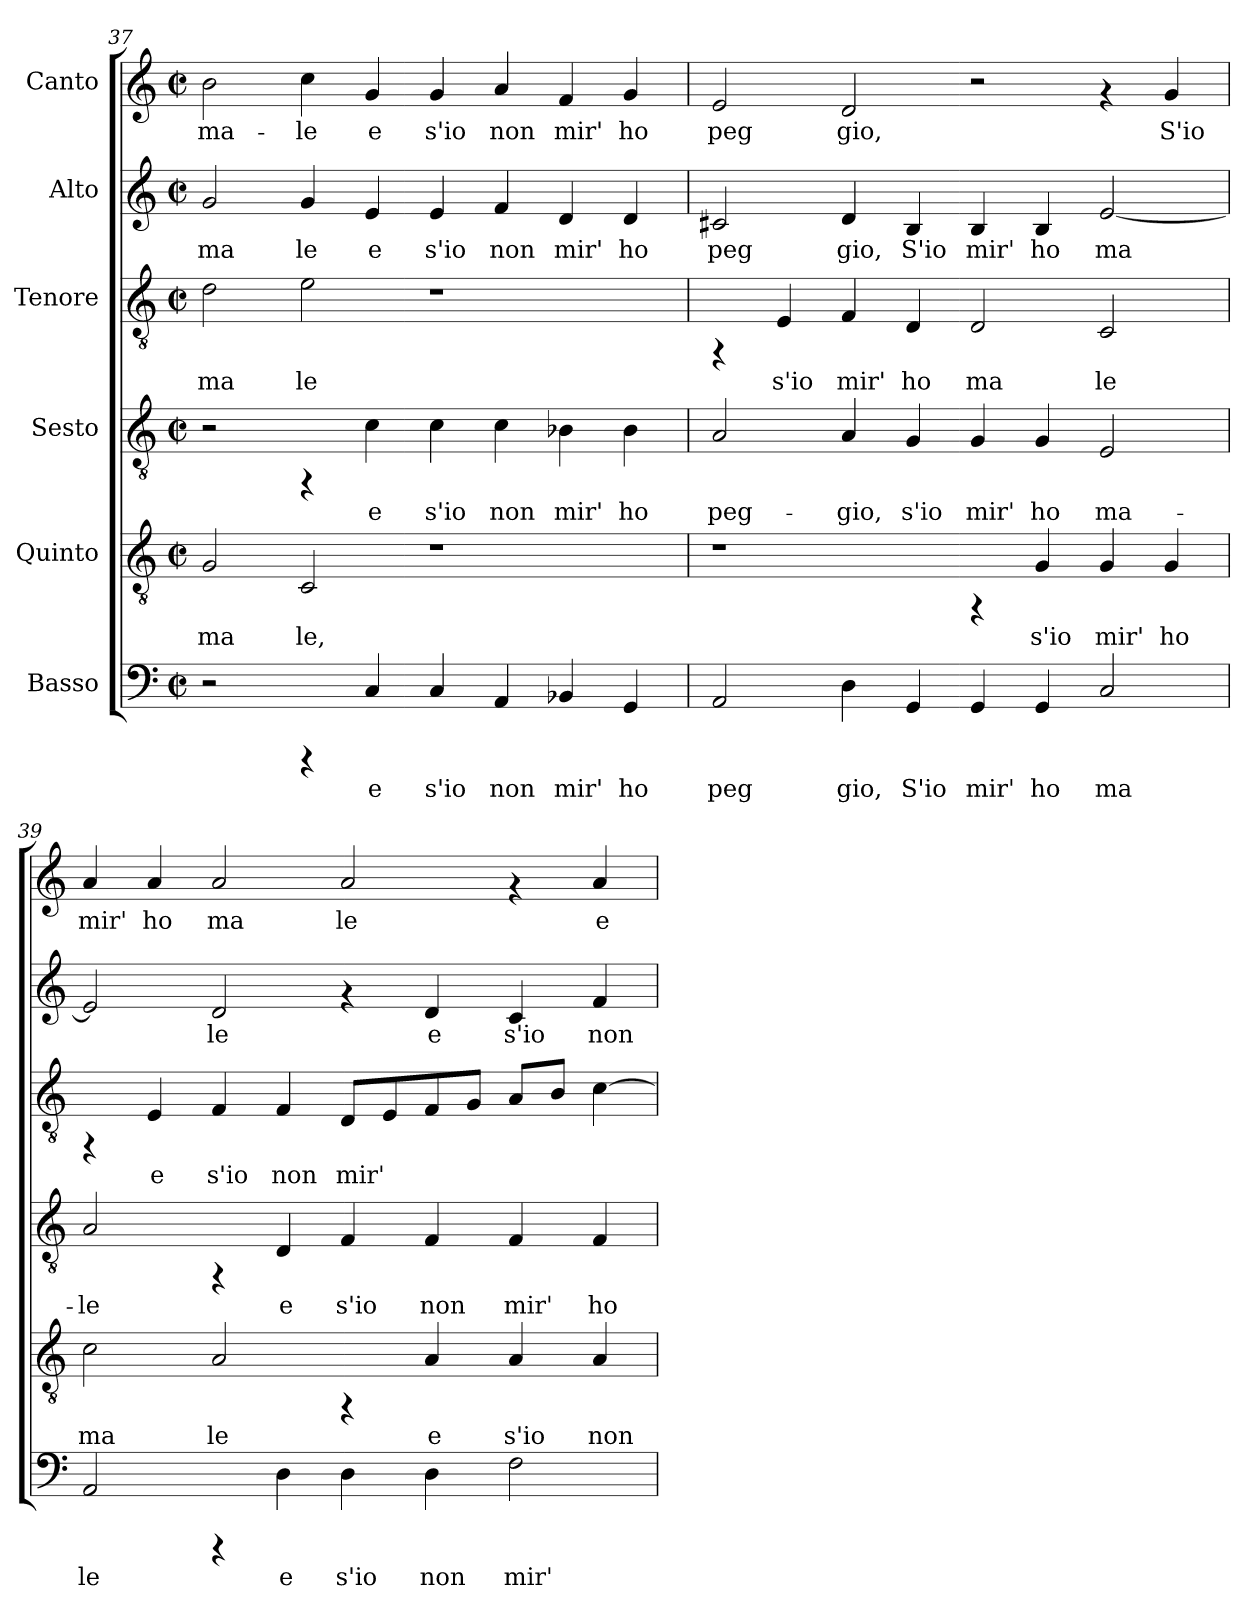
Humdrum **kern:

**kern	**text	**kern	**text	**kern	**text	**kern	**text	**kern	**text	**kern	**text
*part6	*part6	*part5	*part5	*part4	*part4	*part3	*part3	*part2	*part2	*part1	*part1
*staff6	*staff6	*staff5	*staff5	*staff4	*staff4	*staff3	*staff3	*staff2	*staff2	*staff1	*staff1
*I"Basso	*	*I"Quinto	*	*I"Sesto	*	*I"Tenore	*	*I"Alto	*	*I"Canto	*
*clefF4	*	*clefGv2	*	*clefGv2	*	*clefGv2	*	*clefG2	*	*clefG2	*
*k[]	*	*k[]	*	*k[]	*	*k[]	*	*k[]	*	*k[]	*
*C:	*	*C:	*	*C:	*	*C:	*	*C:	*	*C:	*
*M2/2	*	*M2/2	*	*M2/2	*	*M2/2	*	*M2/2	*	*M2/2	*
*met(c|)	*	*met(c|)	*	*met(c|)	*	*met(c|)	*	*met(c|)	*	*met(c|)	*
=37	=37	=37	=37	=37	=37	=37	=37	=37	=37	=37	=37
!	!	!	!LO:LY:b:cj	!	!	!	!LO:LY:b	!	!LO:LY:b:cj	!	!LO:LY:b:cj
2r	.	2G/	ma	2r	.	2d\	ma	2g/	ma	2b\	ma-
!	!	!	!LO:LY:b:cj	!	!	!	!LO:LY:b	!	!LO:LY:b:cj	!	!LO:LY:b:cj
4rCCC	.	2C/	le,	4rFF	.	2e\	le	4g/	le	4cc\	-le
!	!LO:LY:b	!	!	!	!LO:LY:b:cj	!	!	!	!LO:LY:b:cj	!	!LO:LY:b:cj
4C/	e	.	.	4c\	e	.	.	4e/	e	4g/	e
!	!LO:LY:b	!	!	!	!LO:LY:b:cj	!	!	!	!LO:LY:b:cj	!	!LO:LY:b:cj
4C/	s'io	1r	.	4c\	s'io	1r	.	4e/	s'io	4g/	s'io
!	!LO:LY:b	!	!	!	!LO:LY:b:cj	!	!	!	!LO:LY:b:cj	!	!LO:LY:b:cj
4AA/	non	.	.	4c\	non	.	.	4f/	non	4a/	non
!	!LO:LY:b	!	!	!	!LO:LY:b:cj	!	!	!	!LO:LY:b:cj	!	!LO:LY:b:cj
4BB-X/	mir'	.	.	4B-X\	mir'	.	.	4d/	mir'	4f/	mir'
!	!LO:LY:b	!	!	!	!LO:LY:b:cj	!	!	!	!LO:LY:b:cj	!	!LO:LY:b:cj
4GG/	ho	.	.	4B-\	ho	.	.	4d/	ho	4g/	ho
!!LO:PB:g=z
=38	=38	=38	=38	=38	=38	=38	=38	=38	=38	=38	=38
!	!LO:LY:b	!	!	!	!LO:LY:b:cj	!	!	!	!LO:LY:b:cj	!	!LO:LY:b:cj
2AA/	peg	1r	.	2A/	peg-	4rFF	.	2c#X/	peg	2e/	peg
!	!	!	!	!	!	!	!LO:LY:b	!	!	!	!
.	.	.	.	.	.	4E/	s'io	.	.	.	.
!	!LO:LY:b	!	!	!	!LO:LY:b:cj	!	!LO:LY:b	!	!LO:LY:b:cj	!	!LO:LY:b:cj
4D\	gio,	.	.	4A/	-gio,	4F/	mir'	4d/	gio,	2d/	gio,
!	!LO:LY:b	!	!	!	!LO:LY:b:cj	!	!LO:LY:b	!	!LO:LY:b:cj	!	!
4GG/	S'io	.	.	4G/	s'io	4D/	ho	4B/	S'io	.	.
!	!LO:LY:b	!	!	!	!LO:LY:b:cj	!	!LO:LY:b	!	!LO:LY:b:cj	!	!
4GG/	mir'	4rFF	.	4G/	mir'	2D/	ma	4B/	mir'	2r	.
!	!LO:LY:b	!	!LO:LY:b:cj	!	!LO:LY:b:cj	!	!	!	!LO:LY:b:cj	!	!
4GG/	ho	4G/	s'io	4G/	ho	.	.	4B/	ho	.	.
!	!LO:LY:b	!	!LO:LY:b:cj	!	!LO:LY:b:cj	!	!LO:LY:b	!	!LO:LY:b:cj	!	!
2C/	ma	4G/	mir'	2E/	ma-	2C/	le	[<2e/	ma	4rf	.
!	!	!	!LO:LY:b:cj	!	!	!	!	!	!	!	!LO:LY:b:cj
.	.	4G/	ho	.	.	.	.	.	.	4g/	S'io
=39	=39	=39	=39	=39	=39	=39	=39	=39	=39	=39	=39
!	!LO:LY:b	!	!LO:LY:b:cj	!	!LO:LY:b:cj	!	!	!	!LO:LY:b:cj	!	!LO:LY:b:cj
2AA/	le	2c\	ma	2A/	-le	4rFF	.	2e/]	.	4a/	mir'
!	!	!	!	!	!	!	!LO:LY:b	!	!	!	!LO:LY:b:cj
.	.	.	.	.	.	4E/	e	.	.	4a/	ho
!	!	!	!LO:LY:b:cj	!	!	!	!LO:LY:b	!	!LO:LY:b:cj	!	!LO:LY:b:cj
4rCCC	.	2A/	le	4rFF	.	4F/	s'io	2d/	le	2a/	ma
!	!LO:LY:b	!	!	!	!LO:LY:b:cj	!	!LO:LY:b	!	!	!	!
4D\	e	.	.	4D/	e	4F/	non	.	.	.	.
!	!LO:LY:b	!	!	!	!LO:LY:b:cj	!	!LO:LY:b	!	!	!	!LO:LY:b:cj
4D\	s'io	4rFF	.	4F/	s'io	8D/L	mir'	4rf	.	2a/	le
!	!	!	!	!	!	!	!LO:LY:b	!	!	!	!
.	.	.	.	.	.	8E/	.	.	.	.	.
!	!LO:LY:b	!	!LO:LY:b:cj	!	!LO:LY:b:cj	!	!LO:LY:b	!	!LO:LY:b:cj	!	!
4D\	non	4A/	e	4F/	non	8F/	.	4d/	e	.	.
!	!	!	!	!	!	!	!LO:LY:b	!	!	!	!
.	.	.	.	.	.	8G/J	.	.	.	.	.
!	!LO:LY:b	!	!LO:LY:b:cj	!	!LO:LY:b:cj	!	!LO:LY:b	!	!LO:LY:b:cj	!	!
2F\	mir'	4A/	s'io	4F/	mir'	8A/L	.	4c/	s'io	4rf	.
!	!	!	!	!	!	!	!LO:LY:b	!	!	!	!
.	.	.	.	.	.	8B/J	.	.	.	.	.
!	!	!	!LO:LY:b:cj	!	!LO:LY:b:cj	!	!LO:LY:b	!	!LO:LY:b:cj	!	!LO:LY:b:cj
.	.	4A/	non	4F/	ho	[>4c\	.	4f/	non	4a/	e
=	=	=	=	=	=	=	=	=	=	=	=
*-	*-	*-	*-	*-	*-	*-	*-	*-	*-	*-	*-
